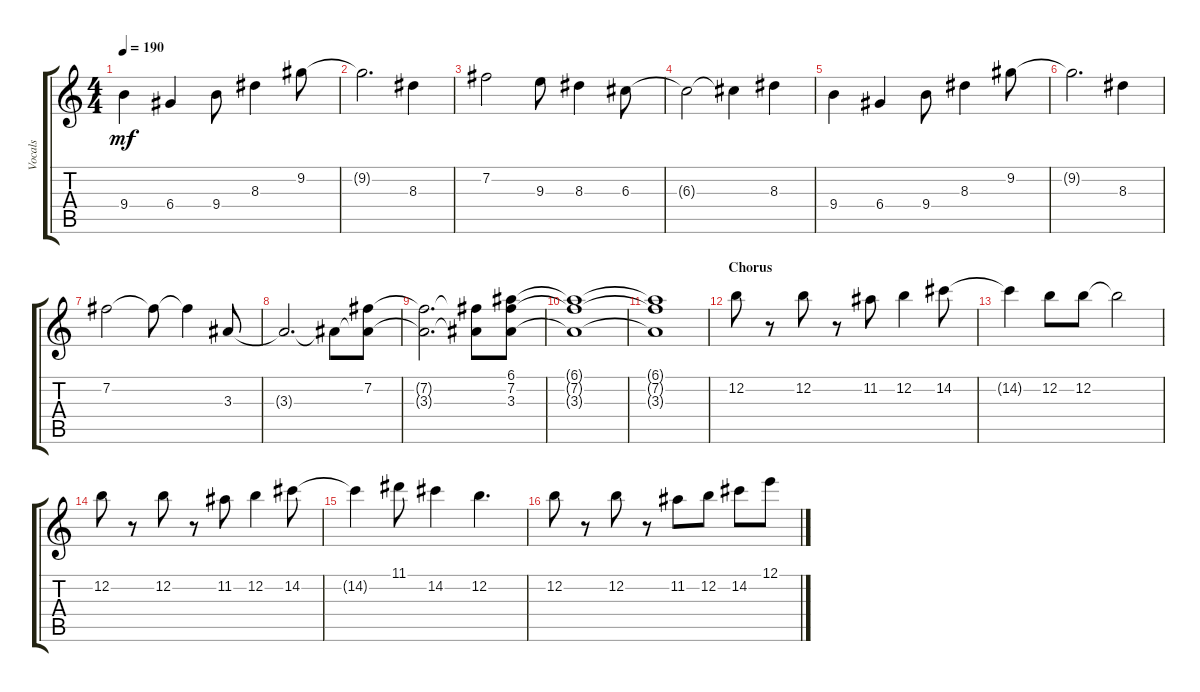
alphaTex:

\track ("Vocals" "Vocals") {instrument acousticguitarnylon}
\staff {score tabs}
\tuning (E4 B3 G3 D3 A2 E2) {hide}
\ts (4 4)
\tempo 190
\clef g2
\ks c
9.4.4{dy mf} 6.4.4 9.4.8 8.3.4 9.2.8 |
9.2{t}.2{d} 8.3.4 |
7.2.2 9.3.8 8.3.4 6.3.8 |
6.3{t}.2 6.3{t}.4 8.3.4 |
9.4.4 6.4.4 9.4.8 8.3.4 9.2.8 |
9.2{t}.2{d} 8.3.4 |
7.2.2 7.2{t}.8 7.2{t}.4 3.3.8 |
3.3{t}.2{d} 3.3{t}.8 (7.2 3.3{t}).8 |
(7.2{t} 3.3{t}).2{d} (7.2{t} 3.3{t}).8 (6.1 7.2 3.3).8 |
(6.1{t} 7.2{t} 3.3{t}).1 |
(6.1{t} 7.2{t} 3.3{t}).1 |
\section ("" "Chorus")
12.2.8 r.8 12.2.8 r.8 11.2.8 12.2.4 14.2.8 |
14.2{t}.4 12.2.8 12.2.8 12.2{t}.2 |
12.2.8 r.8 12.2.8 r.8 11.2.8 12.2.4 14.2.8 |
14.2{t}.4 11.1.8 14.2.4 12.2.4{d} |
12.2.8 r.8 12.2.8 r.8 11.2.8 12.2.8 14.2.8 12.1.8
